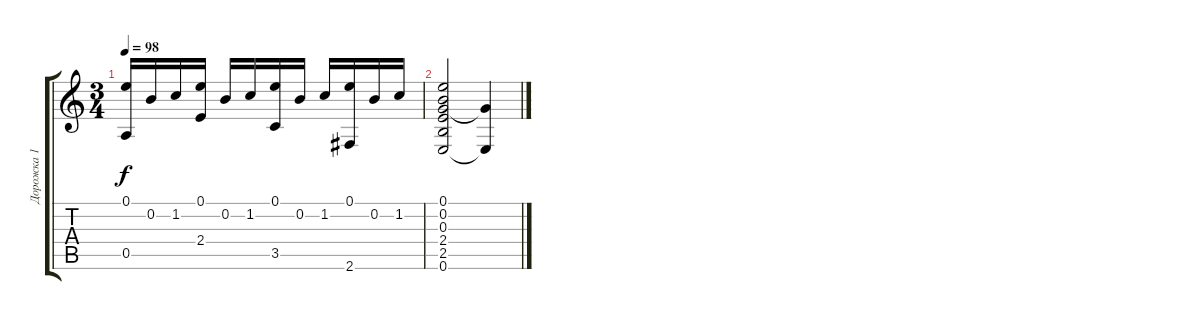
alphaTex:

\track ("Дорожка 1" "Дорожка 1") {instrument acousticguitarnylon}
\staff {score tabs}
\tuning (E4 B3 G3 D3 A2 E2) {hide}
\ts (3 4)
\tempo 98
\clef g2
\ks c
(0.1 0.5).16{dy f} 0.2.16 1.2.16 (0.1 2.4).16 0.2.16 1.2.16 (0.1 3.5).16 0.2.16 1.2.16 (0.1 2.6).16 0.2.16 1.2.16 |
(0.1 0.2 0.3 2.4 2.5 0.6).2 (0.3{t} 0.6{t}).4
